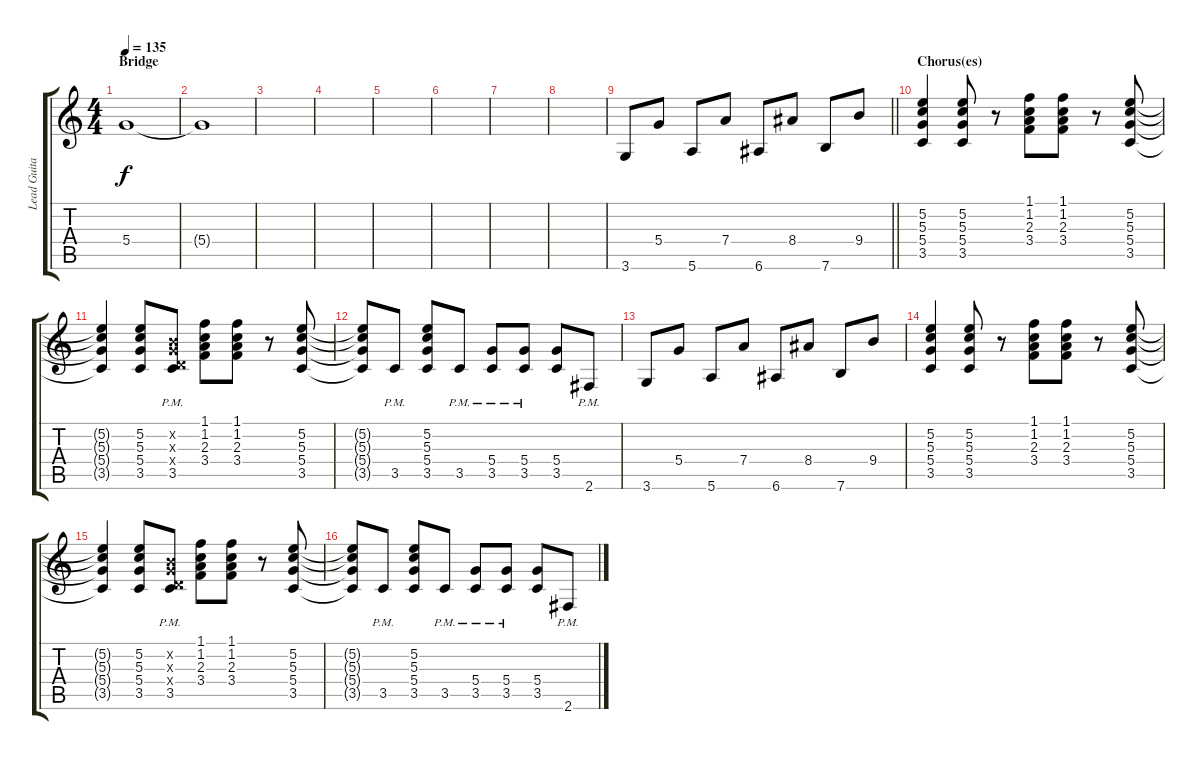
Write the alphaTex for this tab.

\track ("Lead Guitar" "Lead Guita") {instrument distortionguitar}
\staff {score tabs}
\tuning (E4 B3 G3 D3 A2 E2) {hide}
\ts (4 4)
\section ("" "Bridge")
\tempo 135
\clef g2
\ks c
5.4.1{dy f volume 0} |
5.4{t}.1 |
|
|
|
|
|
|
\barLineRight lightlight
3.6.8 5.4.8 5.6.8 7.4.8 6.6.8 8.4.8 7.6.8 9.4.8 |
\section ("" "Chorus(es)")
(5.2 5.3 5.4 3.5).4 (5.2 5.3 5.4 3.5).8 r.8 (1.1 1.2 2.3 3.4).8 (1.1 1.2 2.3 3.4).8 r.8 (5.2 5.3 5.4 3.5).8 |
(5.2{t} 5.3{t} 5.4{t} 3.5{t}).4 (5.2 5.3 5.4 3.5).8 (0.2{x} 0.3{x} 0.4{x} 3.5{pm}).8 (1.1 1.2 2.3 3.4).8 (1.1 1.2 2.3 3.4).8 r.8 (5.2 5.3 5.4 3.5).8 |
(5.2{t} 5.3{t} 5.4{t} 3.5{t}).8 3.5{pm}.8 (5.2 5.3 5.4 3.5).8 3.5{pm}.8 (5.4{pm} 3.5{pm}).8 (5.4{pm} 3.5{pm}).8 (5.4 3.5).8 2.6{pm}.8 |
3.6.8 5.4.8 5.6.8 7.4.8 6.6.8 8.4.8 7.6.8 9.4.8 |
(5.2 5.3 5.4 3.5).4 (5.2 5.3 5.4 3.5).8 r.8 (1.1 1.2 2.3 3.4).8 (1.1 1.2 2.3 3.4).8 r.8 (5.2 5.3 5.4 3.5).8 |
(5.2{t} 5.3{t} 5.4{t} 3.5{t}).4 (5.2 5.3 5.4 3.5).8 (0.2{x} 0.3{x} 0.4{x} 3.5{pm}).8 (1.1 1.2 2.3 3.4).8 (1.1 1.2 2.3 3.4).8 r.8 (5.2 5.3 5.4 3.5).8 |
(5.2{t} 5.3{t} 5.4{t} 3.5{t}).8 3.5{pm}.8 (5.2 5.3 5.4 3.5).8 3.5{pm}.8 (5.4{pm} 3.5{pm}).8 (5.4{pm} 3.5{pm}).8 (5.4 3.5).8 2.6{pm}.8
